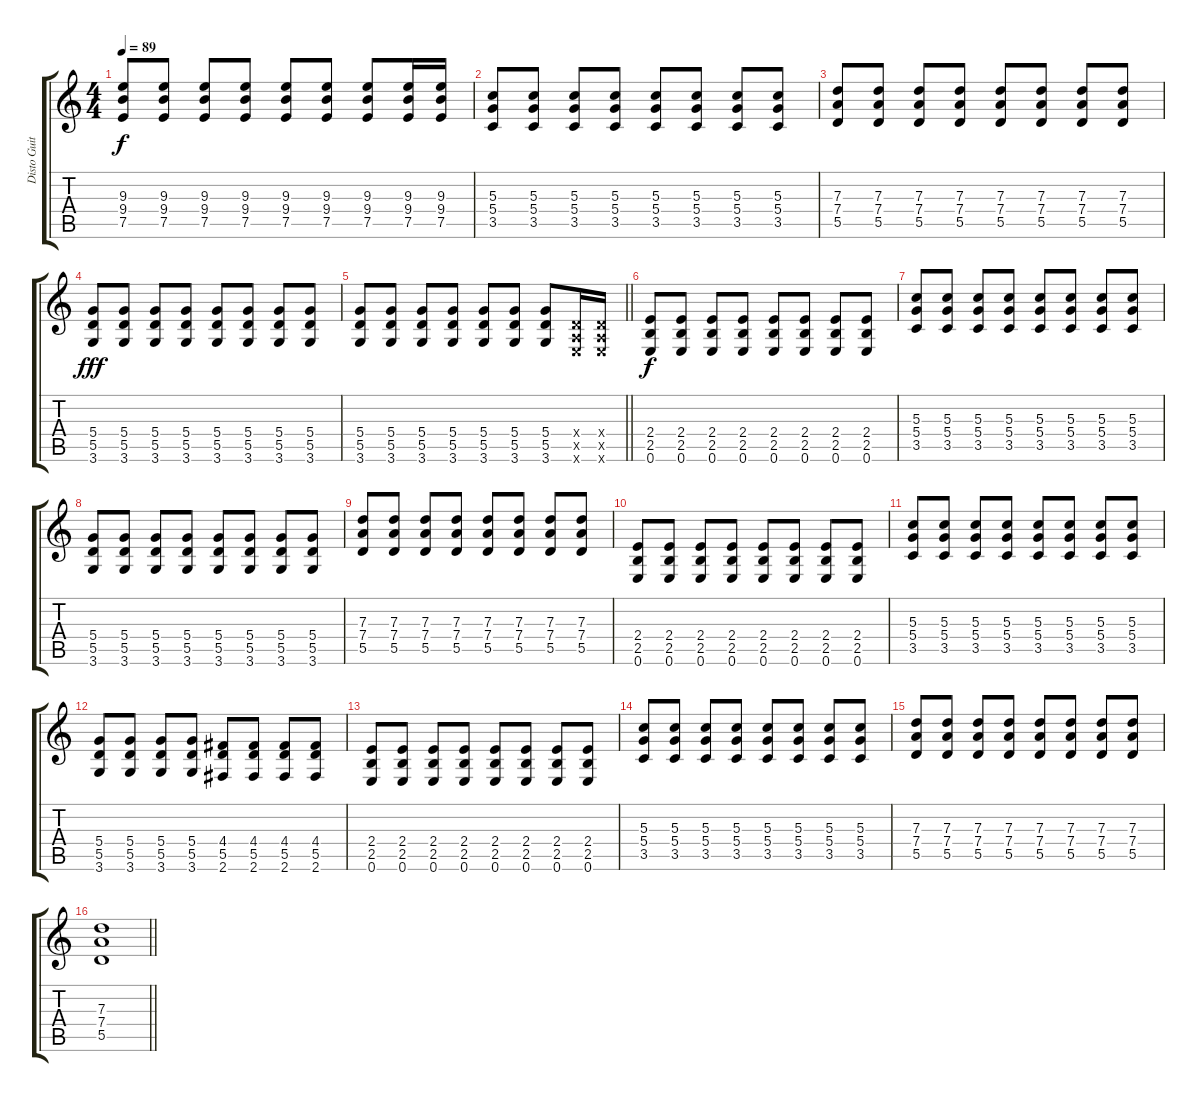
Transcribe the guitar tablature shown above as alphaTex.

\track ("Disto Guitar 2" "Disto Guit") {instrument overdrivenguitar}
\staff {score tabs}
\tuning (E4 B3 G3 D3 A2 E2) {hide}
\ts (4 4)
\tempo 89
\clef g2
\ks c
(9.3 9.4 7.5).8{dy f} (9.3 9.4 7.5).8 (9.3 9.4 7.5).8 (9.3 9.4 7.5).8 (9.3 9.4 7.5).8 (9.3 9.4 7.5).8 (9.3 9.4 7.5).8 (9.3 9.4 7.5).16 (9.3 9.4 7.5).16 |
(5.3 5.4 3.5).8 (5.3 5.4 3.5).8 (5.3 5.4 3.5).8 (5.3 5.4 3.5).8 (5.3 5.4 3.5).8 (5.3 5.4 3.5).8 (5.3 5.4 3.5).8 (5.3 5.4 3.5).8 |
(7.3 7.4 5.5).8 (7.3 7.4 5.5).8 (7.3 7.4 5.5).8 (7.3 7.4 5.5).8 (7.3 7.4 5.5).8 (7.3 7.4 5.5).8 (7.3 7.4 5.5).8 (7.3 7.4 5.5).8 |
(5.4 5.5 3.6).8{dy fff} (5.4 5.5 3.6).8 (5.4 5.5 3.6).8 (5.4 5.5 3.6).8 (5.4 5.5 3.6).8 (5.4 5.5 3.6).8 (5.4 5.5 3.6).8 (5.4 5.5 3.6).8 |
\barLineRight lightlight
(5.4 5.5 3.6).8 (5.4 5.5 3.6).8 (5.4 5.5 3.6).8 (5.4 5.5 3.6).8 (5.4 5.5 3.6).8 (5.4 5.5 3.6).8 (5.4 5.5 3.6).8 (0.4{x} 0.5{x} 0.6{x}).16 (0.4{x} 0.5{x} 0.6{x}).16 |
(2.4 2.5 0.6).8{dy f} (2.4 2.5 0.6).8 (2.4 2.5 0.6).8 (2.4 2.5 0.6).8 (2.4 2.5 0.6).8 (2.4 2.5 0.6).8 (2.4 2.5 0.6).8 (2.4 2.5 0.6).8 |
(5.3 5.4 3.5).8 (5.3 5.4 3.5).8 (5.3 5.4 3.5).8 (5.3 5.4 3.5).8 (5.3 5.4 3.5).8 (5.3 5.4 3.5).8 (5.3 5.4 3.5).8 (5.3 5.4 3.5).8 |
(5.4 5.5 3.6).8 (5.4 5.5 3.6).8 (5.4 5.5 3.6).8 (5.4 5.5 3.6).8 (5.4 5.5 3.6).8 (5.4 5.5 3.6).8 (5.4 5.5 3.6).8 (5.4 5.5 3.6).8 |
(7.3 7.4 5.5).8 (7.3 7.4 5.5).8 (7.3 7.4 5.5).8 (7.3 7.4 5.5).8 (7.3 7.4 5.5).8 (7.3 7.4 5.5).8 (7.3 7.4 5.5).8 (7.3 7.4 5.5).8 |
(2.4 2.5 0.6).8 (2.4 2.5 0.6).8 (2.4 2.5 0.6).8 (2.4 2.5 0.6).8 (2.4 2.5 0.6).8 (2.4 2.5 0.6).8 (2.4 2.5 0.6).8 (2.4 2.5 0.6).8 |
(5.3 5.4 3.5).8 (5.3 5.4 3.5).8 (5.3 5.4 3.5).8 (5.3 5.4 3.5).8 (5.3 5.4 3.5).8 (5.3 5.4 3.5).8 (5.3 5.4 3.5).8 (5.3 5.4 3.5).8 |
(5.4 5.5 3.6).8 (5.4 5.5 3.6).8 (5.4 5.5 3.6).8 (5.4 5.5 3.6).8 (4.4 5.5 2.6).8 (4.4 5.5 2.6).8 (4.4 5.5 2.6).8 (4.4 5.5 2.6).8 |
(2.4 2.5 0.6).8 (2.4 2.5 0.6).8 (2.4 2.5 0.6).8 (2.4 2.5 0.6).8 (2.4 2.5 0.6).8 (2.4 2.5 0.6).8 (2.4 2.5 0.6).8 (2.4 2.5 0.6).8 |
(5.3 5.4 3.5).8 (5.3 5.4 3.5).8 (5.3 5.4 3.5).8 (5.3 5.4 3.5).8 (5.3 5.4 3.5).8 (5.3 5.4 3.5).8 (5.3 5.4 3.5).8 (5.3 5.4 3.5).8 |
(7.3 7.4 5.5).8 (7.3 7.4 5.5).8 (7.3 7.4 5.5).8 (7.3 7.4 5.5).8 (7.3 7.4 5.5).8 (7.3 7.4 5.5).8 (7.3 7.4 5.5).8 (7.3 7.4 5.5).8 |
\barLineRight lightlight
(7.3 7.4 5.5).1
